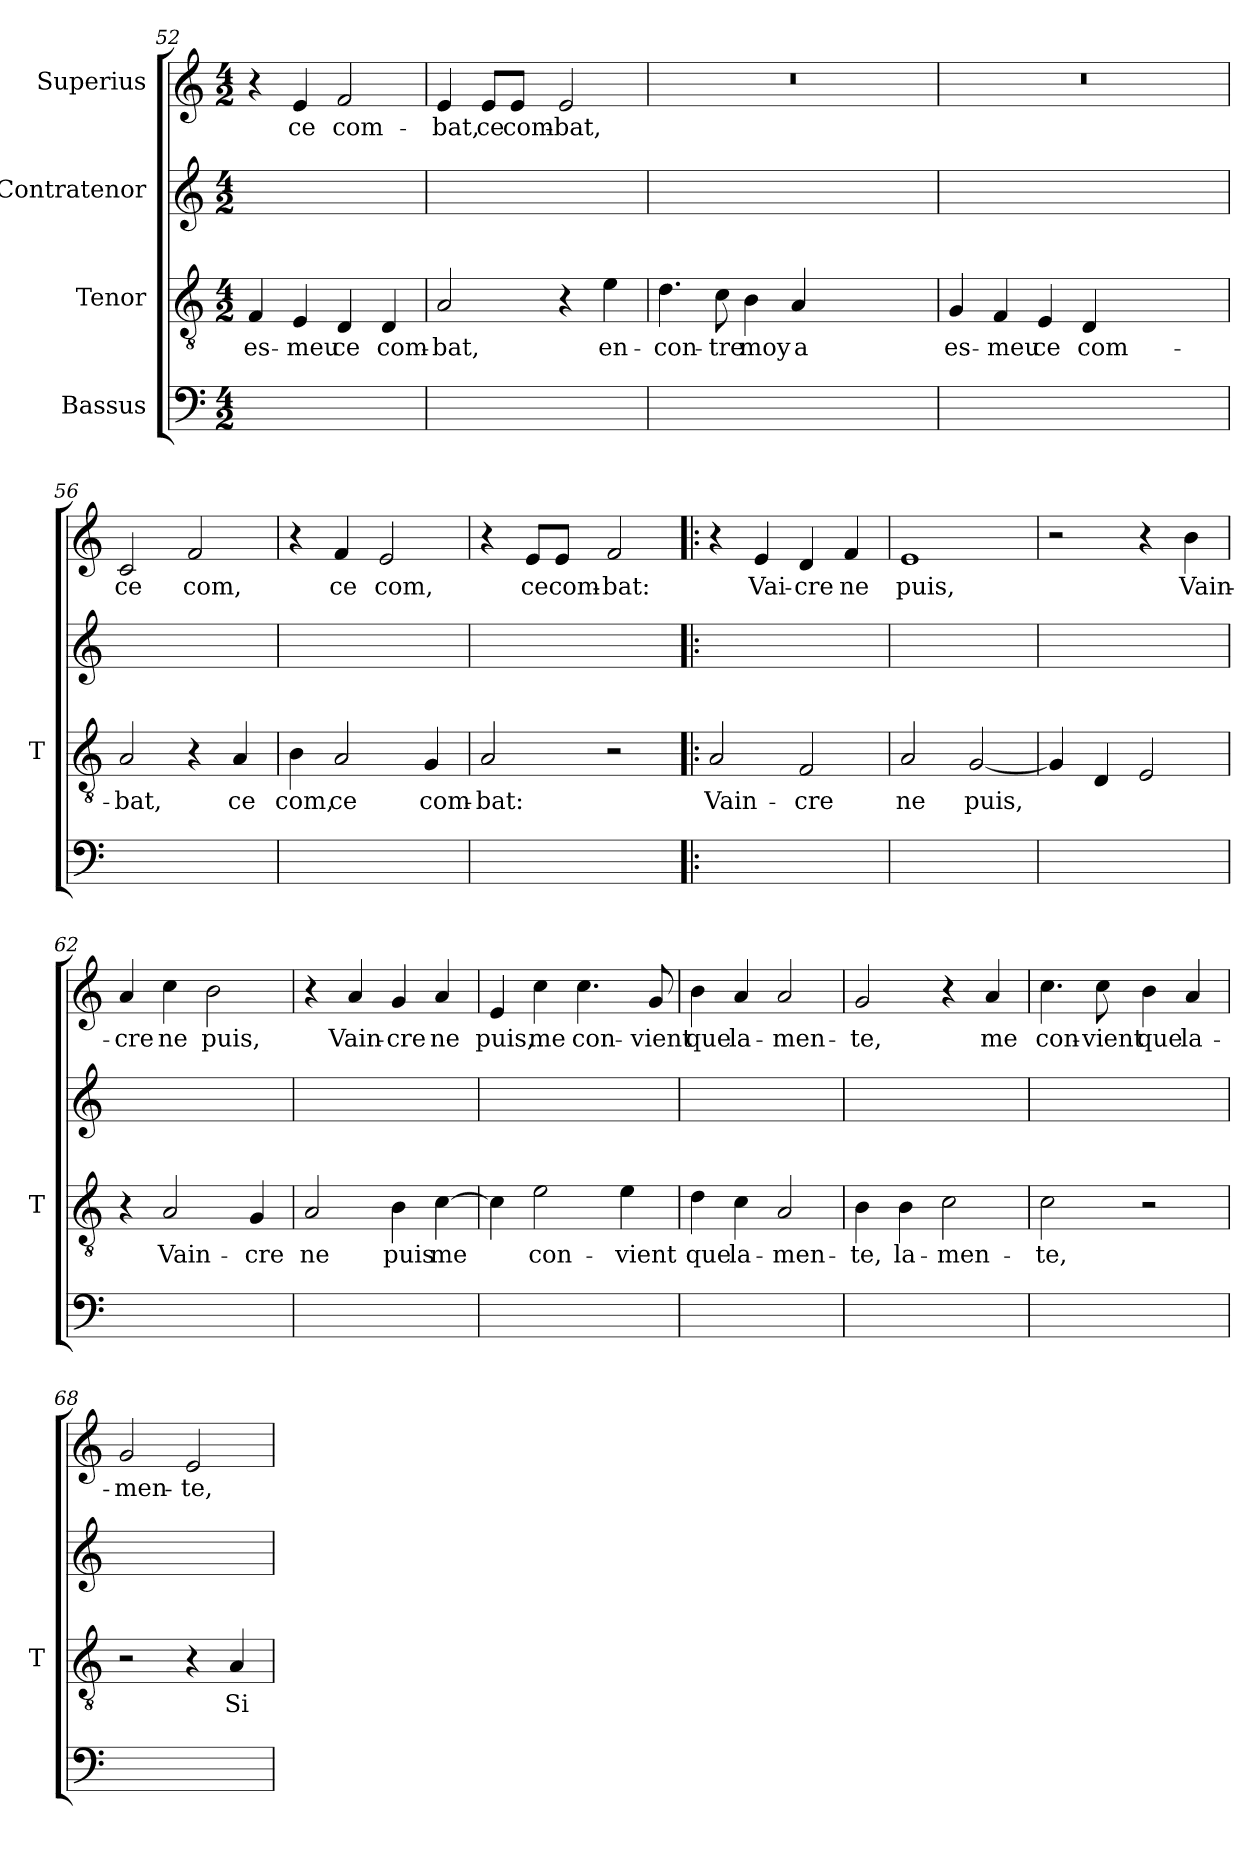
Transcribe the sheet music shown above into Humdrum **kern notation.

**kern	**kern	**text	**kern	**kern	**text
*part4	*part3	*part3	*part2	*part1	*part1
*staff4	*staff3	*staff3	*staff2	*staff1	*staff1
*I"Bassus	*I"Tenor	*	*I"Contratenor	*I"Superius	*
*	*I'T	*	*	*	*
*clefF4	*clefGv2	*	*clefG2	*clefG2	*
*k[]	*k[]	*	*k[]	*k[]	*
*M4/2	*M4/2	*	*M4/2	*M4/2	*
=52	=52	=52	=52	=52	=52
1ryy	4F	es-	1ryy	4r	.
.	4E	-meu	.	4e	-ce
.	4D	-ce	.	2f	com-
.	4D	com-	.	.	.
=53	=53	=53	=53	=53	=53
1ryy	2A	-bat,	1ryy	4e	-bat,
.	.	.	.	8e/L	-ce
.	.	.	.	8e/J	com-
.	4r	.	.	2e	-bat,
.	4e	en-	.	.	.
=54	=54	=54	=54	=54	=54
0ryy	4.d	con-	0ryy	0r	.
.	8c	-tre	.	.	.
.	4B	-moy	.	.	.
.	4A	-a	.	.	.
.	1ryy	.	.	.	.
=55	=55	=55	=55	=55	=55
0ryy	4G	es-	0ryy	0r	.
.	4F	-meu	.	.	.
.	4E	-ce	.	.	.
.	4D	com-	.	.	.
.	1ryy	.	.	.	.
=56	=56	=56	=56	=56	=56
1ryy	2A	-bat,	1ryy	2c	-ce
.	4r	.	.	2f	-com,
.	4A	-ce	.	.	.
=57	=57	=57	=57	=57	=57
1ryy	4B	-com,	1ryy	4r	.
.	2A	-ce	.	4f	-ce
.	.	.	.	2e	-com,
.	4G	com-	.	.	.
=58	=58	=58	=58	=58	=58
1ryy	2A	-bat:	1ryy	4r	.
.	.	.	.	8e/L	-ce
.	.	.	.	8e/J	com-
.	2r	.	.	2f	-bat:
=59!|:	=59!|:	=59!|:	=59!|:	=59!|:	=59!|:
1ryy	2A	Vain-	1ryy	4r	.
.	.	.	.	4e	Vai-
.	2F	-cre	.	4d	-cre
.	.	.	.	4f	-ne
=60	=60	=60	=60	=60	=60
1ryy	2A	-ne	1ryy	1e	-puis,
.	[2G	-puis,	.	.	.
=61	=61	=61	=61	=61	=61
1ryy	4G]	.	1ryy	2r	.
.	4D	.	.	.	.
.	2E	.	.	4r	.
.	.	.	.	4b	Vain-
=62	=62	=62	=62	=62	=62
1ryy	4r	.	1ryy	4a	-cre
.	2A	Vain-	.	4cc	-ne
.	.	.	.	2b	-puis,
.	4G	-cre	.	.	.
=63	=63	=63	=63	=63	=63
1ryy	2A	-ne	1ryy	4r	.
.	.	.	.	4a	Vain-
.	4B	-puis	.	4g	-cre
.	[4c	-me	.	4a	-ne
=64	=64	=64	=64	=64	=64
1ryy	4c]	.	1ryy	4e	-puis,
.	2e	con-	.	4cc	-me
.	.	.	.	4.cc	con-
.	4e	-vient	.	.	.
.	.	.	.	8g	-vient
=65	=65	=65	=65	=65	=65
1ryy	4d	-que	1ryy	4b	-que
.	4c	la-	.	4a	la-
.	2A	men-	.	2a	men-
=66	=66	=66	=66	=66	=66
1ryy	4B	-te,	1ryy	2g	-te,
.	4B	la-	.	.	.
.	2c	men-	.	4r	.
.	.	.	.	4a	-me
=67	=67	=67	=67	=67	=67
1ryy	2c	-te,	1ryy	4.cc	con-
.	.	.	.	8cc	-vient
.	2r	.	.	4b	-que
.	.	.	.	4a	la-
=68	=68	=68	=68	=68	=68
1ryy	2r	.	1ryy	2g	men-
.	4r	.	.	2e	-te,
.	4A	-Si	.	.	.
=	=	=	=	=	=
*-	*-	*-	*-	*-	*-
